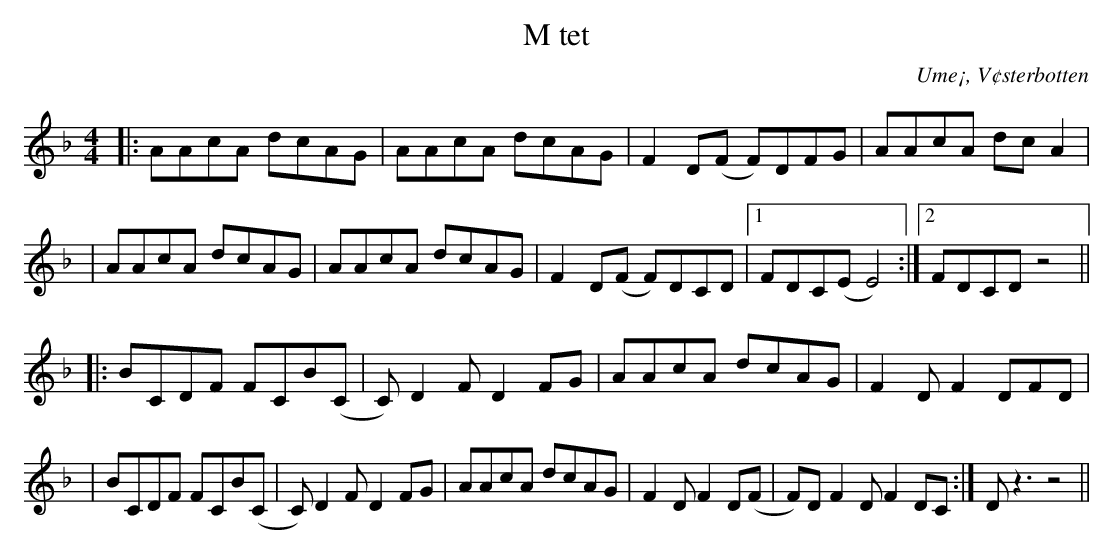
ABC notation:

X:1
T:M tet
O:Ume¡, V¢sterbotten
M:4/4
L:1/8
K:Dm
|: AAcA dcAG | AAcA dcAG | F2D(F F)DFG | AAcA dcA2 |
| AAcA dcAG | AAcA dcAG | F2D(F F)DCD |1 FDC(E E4) :|2 FDCD z4 ||
|:BCDF FCB(C | C)D2F D2FG | AAcA dcAG | F2DF2DFD |
| BCDF FCB(C | C)D2F D2FG | AAcA dcAG | F2DF2D(F |F)DF2DF2DC:|Dz3 z4 ||
